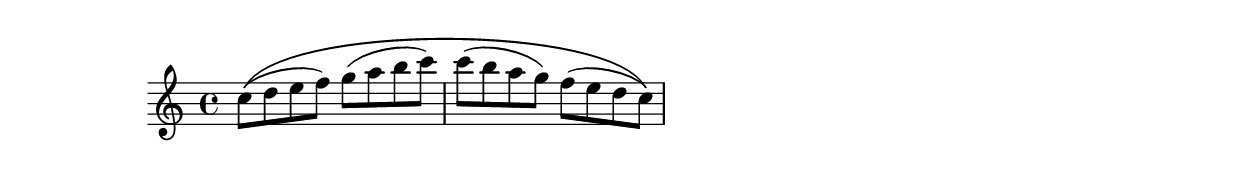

\version "2.6.0"
\header{
    texidoc="@code{PhrasingSlur}s go over normal slurs."
}

\layout { raggedright = ##t }

\relative c''{
    c8 \( (d e f) g ( a b c)
	  c ( b a g) f ( e d c)\)
}

